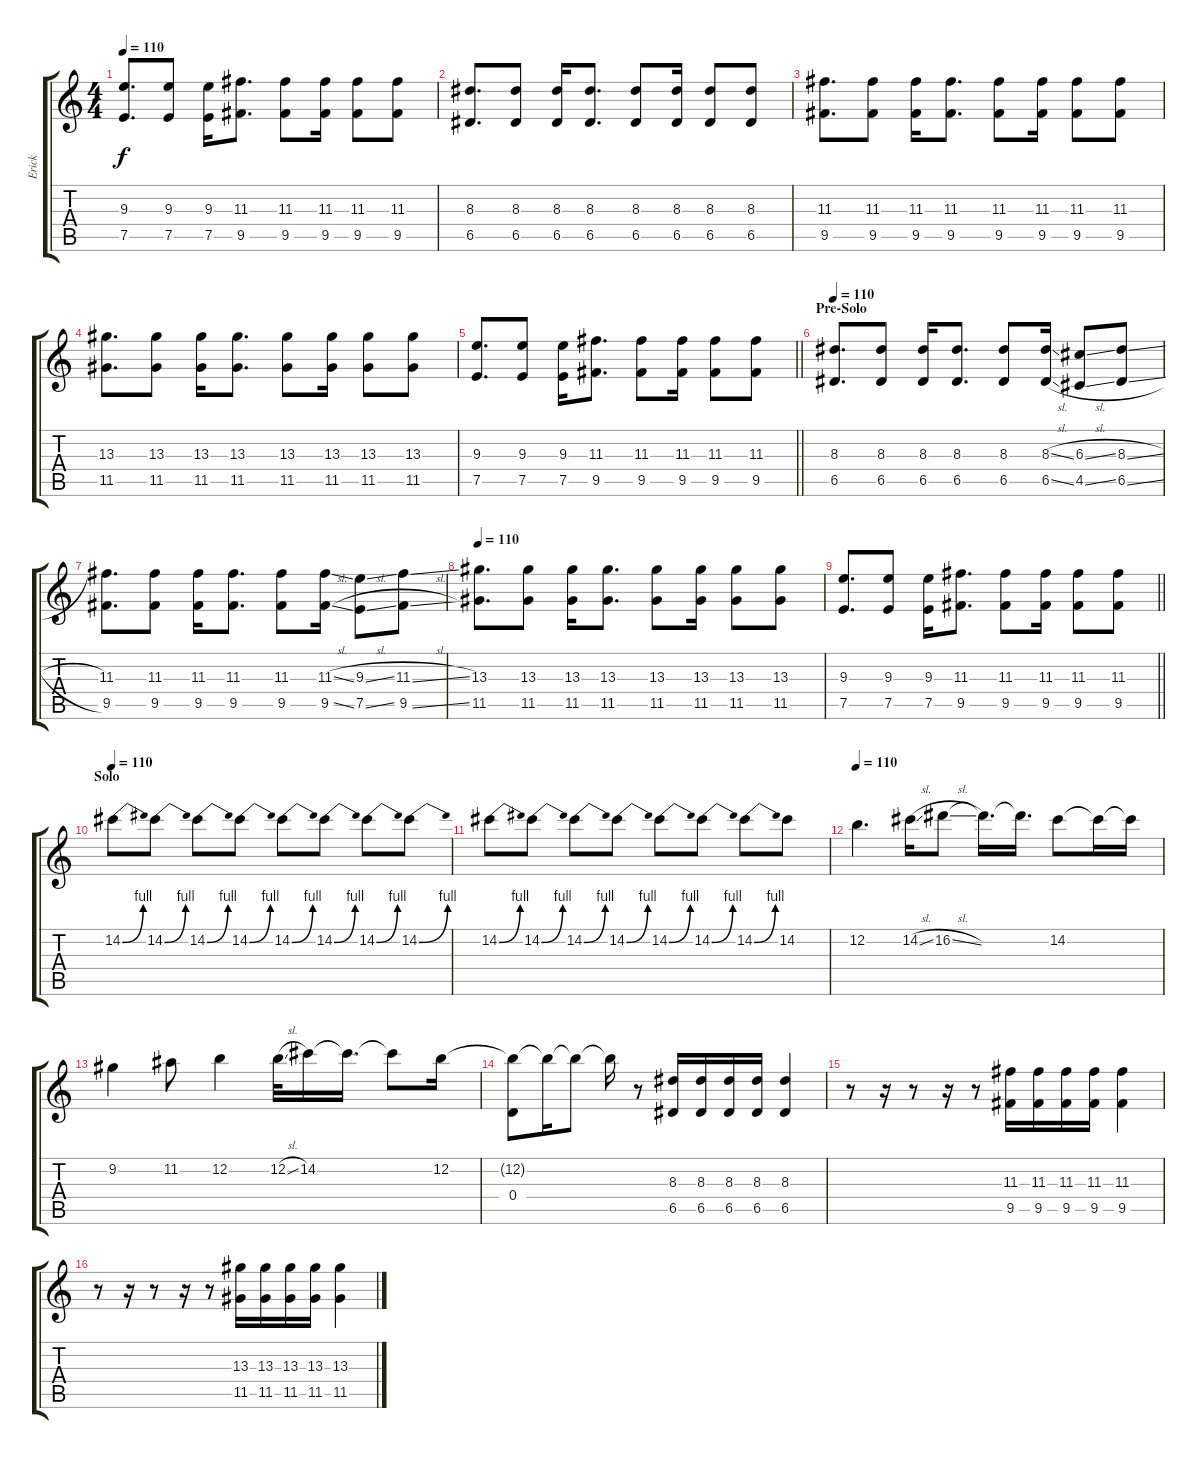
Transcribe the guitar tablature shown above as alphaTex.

\track ("Erick" "Erick") {instrument distortionguitar}
\staff {score tabs}
\tuning (E4 B3 G3 D3 A2 E2) {hide}
\ts (4 4)
\tempo 110
\clef g2
\ks c
(9.3 7.5).8{d dy f} (9.3 7.5).8 (9.3 7.5).16 (11.3 9.5).8{d} (11.3 9.5).8 (11.3 9.5).16 (11.3 9.5).8 (11.3 9.5).8 |
(8.3 6.5).8{d} (8.3 6.5).8 (8.3 6.5).16 (8.3 6.5).8{d} (8.3 6.5).8 (8.3 6.5).16 (8.3 6.5).8 (8.3 6.5).8 |
(11.3 9.5).8{d} (11.3 9.5).8 (11.3 9.5).16 (11.3 9.5).8{d} (11.3 9.5).8 (11.3 9.5).16 (11.3 9.5).8 (11.3 9.5).8 |
(13.3 11.5).8{d} (13.3 11.5).8 (13.3 11.5).16 (13.3 11.5).8{d} (13.3 11.5).8 (13.3 11.5).16 (13.3 11.5).8 (13.3 11.5).8 |
\barLineRight lightlight
(9.3 7.5).8{d} (9.3 7.5).8 (9.3 7.5).16 (11.3 9.5).8{d} (11.3 9.5).8 (11.3 9.5).16 (11.3 9.5).8 (11.3 9.5).8 |
\section ("" "Pre-Solo")
\tempo 110
(8.3 6.5).8{d} (8.3 6.5).8 (8.3 6.5).16 (8.3 6.5).8{d} (8.3 6.5).8 (8.3{sl} 6.5{sl}).16 (6.3{sl} 4.5{sl}).8 (8.3{sl} 6.5{sl}).8 |
(11.3 9.5).8{d} (11.3 9.5).8 (11.3 9.5).16 (11.3 9.5).8{d} (11.3 9.5).8 (11.3{sl} 9.5{sl}).16 (9.3{sl} 7.5{sl}).8 (11.3{sl} 9.5{sl}).8 |
\tempo 110
(13.3 11.5).8{d} (13.3 11.5).8 (13.3 11.5).16 (13.3 11.5).8{d} (13.3 11.5).8 (13.3 11.5).16 (13.3 11.5).8 (13.3 11.5).8 |
\barLineRight lightlight
(9.3 7.5).8{d} (9.3 7.5).8 (9.3 7.5).16 (11.3 9.5).8{d} (11.3 9.5).8 (11.3 9.5).16 (11.3 9.5).8 (11.3 9.5).8 |
\section ("" "Solo")
\tempo 110
14.2{be (bend 0 0 60 4)}.8 14.2{be (bend 0 0 60 4)}.8 14.2{be (bend 0 0 60 4)}.8 14.2{be (bend 0 0 60 4)}.8 14.2{be (bend 0 0 60 4)}.8 14.2{be (bend 0 0 60 4)}.8 14.2{be (bend 0 0 60 4)}.8 14.2{be (bend 0 0 60 4)}.8 |
14.2{be (bend 0 0 60 4)}.8 14.2{be (bend 0 0 60 4)}.8 14.2{be (bend 0 0 60 4)}.8 14.2{be (bend 0 0 60 4)}.8 14.2{be (bend 0 0 60 4)}.8 14.2{be (bend 0 0 60 4)}.8 14.2{be (bend 0 0 60 4)}.8 14.2.8 |
\tempo 110
12.2.4{d} 14.2{sl}.16 16.2{sl}.8 16.2{t}.16{d} 16.2{t}.16{d} 14.2.8 14.2{t}.16 14.2{t}.16 |
9.2.4 11.2.8 12.2.4 12.2{sl}.32 14.2.16 14.2{t}.16{d} 14.2{t}.8 12.2.16 |
(12.2{t} 0.4).8 12.2{t}.16 12.2{t}.8 12.2{t}.16 r.8 (8.3 6.5).16 (8.3 6.5).16 (8.3 6.5).16 (8.3 6.5).16 (8.3 6.5).4 |
r.8 r.16 r.8 r.16 r.8 (11.3 9.5).16 (11.3 9.5).16 (11.3 9.5).16 (11.3 9.5).16 (11.3 9.5).4 |
r.8 r.16 r.8 r.16 r.8 (13.3 11.5).16 (13.3 11.5).16 (13.3 11.5).16 (13.3 11.5).16 (13.3 11.5).4
